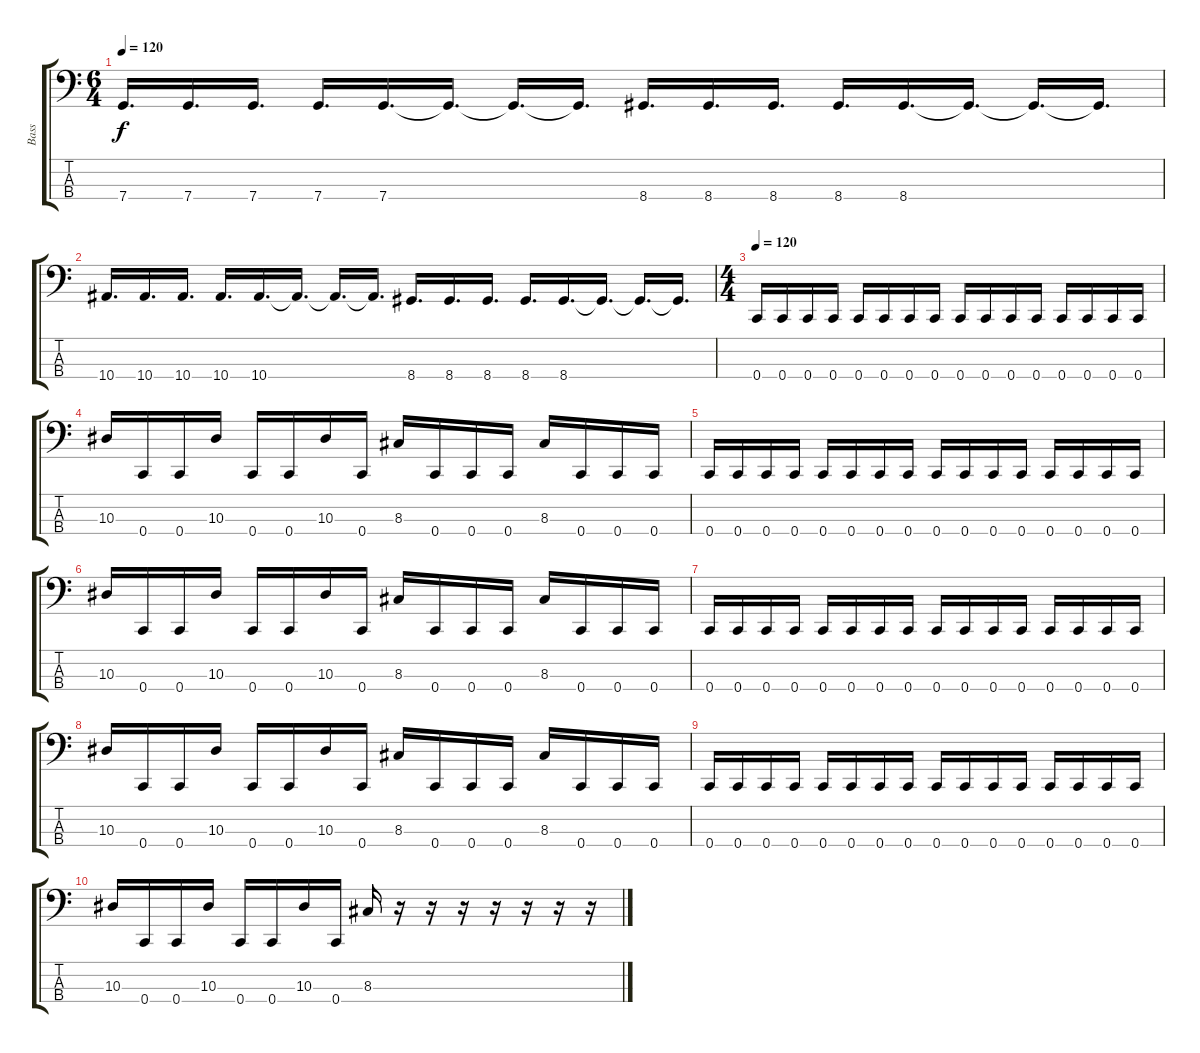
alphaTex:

\track ("Bass" "Bass") {instrument electricbasspick}
\staff {score tabs}
\tuning (Eb2 Bb1 F1 C1) {hide}
\ts (6 4)
\tempo 120
\clef f4
\ks c
7.4.16{d dy f} 7.4.16{d} 7.4.16{d} 7.4.16{d} 7.4.16{d} 7.4{t}.16{d} 7.4{t}.16{d} 7.4{t}.16{d} 8.4.16{d} 8.4.16{d} 8.4.16{d} 8.4.16{d} 8.4.16{d} 8.4{t}.16{d} 8.4{t}.16{d} 8.4{t}.16{d} |
10.4.16{d} 10.4.16{d} 10.4.16{d} 10.4.16{d} 10.4.16{d} 10.4{t}.16{d} 10.4{t}.16{d} 10.4{t}.16{d} 8.4.16{d} 8.4.16{d} 8.4.16{d} 8.4.16{d} 8.4.16{d} 8.4{t}.16{d} 8.4{t}.16{d} 8.4{t}.16{d} |
\ts (4 4)
\tempo 120
0.4.16 0.4.16 0.4.16 0.4.16 0.4.16 0.4.16 0.4.16 0.4.16 0.4.16 0.4.16 0.4.16 0.4.16 0.4.16 0.4.16 0.4.16 0.4.16 |
10.3.16 0.4.16 0.4.16 10.3.16 0.4.16 0.4.16 10.3.16 0.4.16 8.3.16 0.4.16 0.4.16 0.4.16 8.3.16 0.4.16 0.4.16 0.4.16 |
0.4.16 0.4.16 0.4.16 0.4.16 0.4.16 0.4.16 0.4.16 0.4.16 0.4.16 0.4.16 0.4.16 0.4.16 0.4.16 0.4.16 0.4.16 0.4.16 |
10.3.16 0.4.16 0.4.16 10.3.16 0.4.16 0.4.16 10.3.16 0.4.16 8.3.16 0.4.16 0.4.16 0.4.16 8.3.16 0.4.16 0.4.16 0.4.16 |
0.4.16 0.4.16 0.4.16 0.4.16 0.4.16 0.4.16 0.4.16 0.4.16 0.4.16 0.4.16 0.4.16 0.4.16 0.4.16 0.4.16 0.4.16 0.4.16 |
10.3.16 0.4.16 0.4.16 10.3.16 0.4.16 0.4.16 10.3.16 0.4.16 8.3.16 0.4.16 0.4.16 0.4.16 8.3.16 0.4.16 0.4.16 0.4.16 |
0.4.16 0.4.16 0.4.16 0.4.16 0.4.16 0.4.16 0.4.16 0.4.16 0.4.16 0.4.16 0.4.16 0.4.16 0.4.16 0.4.16 0.4.16 0.4.16 |
10.3.16 0.4.16 0.4.16 10.3.16 0.4.16 0.4.16 10.3.16 0.4.16 8.3.16 r.16 r.16 r.16 r.16 r.16 r.16 r.16
